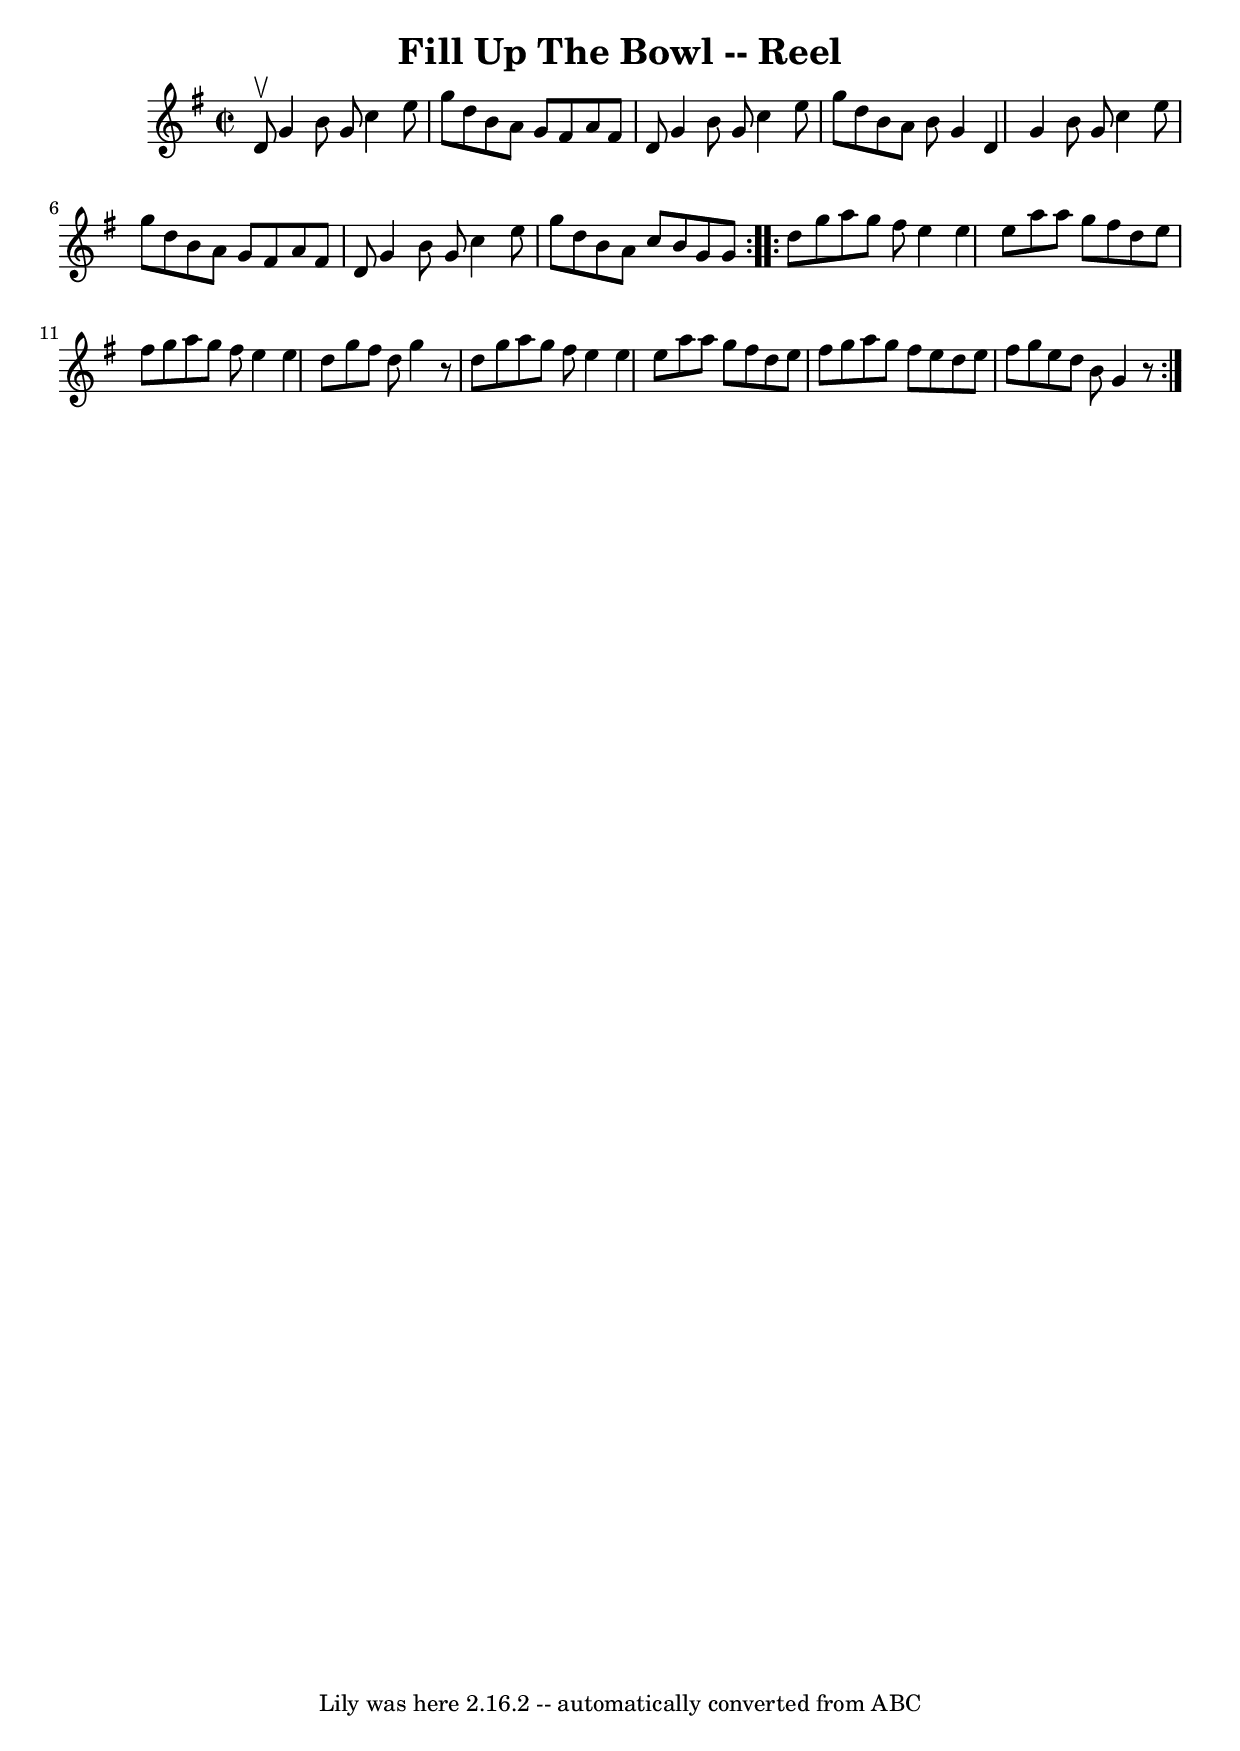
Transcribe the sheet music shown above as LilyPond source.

\version "2.16.2"
\include "Mammoth.ily"
\header {
  %% book = "Ryan's Mammoth Collection"
  crossRefNumber = "1"
  footnotes = ""
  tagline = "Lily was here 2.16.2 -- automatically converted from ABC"
  title = "Fill Up The Bowl -- Reel"

}
voicedefault =  {



  \repeat volta 2 {

    \override Staff.TimeSignature #'style = #'C
    \time 2/2 
    \key g \major     d'8^\upbow  |
    g'4 b'8 g'8 c''4         e''8 g''8   |
    d''8 b'8 a'8 g'8 fis'8 a'8 fis'8         d'8   |
    g'4 b'8 g'8 c''4 e''8 g''8  |
    d''8         b'8 a'8 b'8 g'4 d'4   |
    g'4 b'8 g'8 c''4 e''8      g''8   |
    d''8 b'8 a'8 g'8 fis'8 a'8 fis'8 d'8   |
    g'4 b'8 g'8 c''4 e''8 g''8  |
    d''8 b'8    
    a'8 c''8 b'8 g'8 g'8  
  } 
  \repeat volta 2 {     d''8   |
    g''8      a''8 g''8 fis''8 e''4 e''4   |
    e''8 a''8 a''8         g''8 fis''8 d''8 e''8 fis''8   |
    g''8 a''8 g''8         fis''8 e''4 e''4   |
    d''8 g''8 fis''8 d''8 g''4    r8      d''8   |
    g''8 a''8 g''8 fis''8 e''4 e''4  |
         e''8 a''8 a''8 g''8 fis''8 d''8 e''8 fis''8   |
         g''8 a''8 g''8 fis''8 e''8 d''8 e''8 fis''8   |
    
    g''8 e''8 d''8 b'8 g'4    r8 
  }   

}

\score{
  <<

    \context Staff="default"
    {
      \voicedefault 
      
    }

  >>
  \layout {
    
  }
  \midi {
  }

}
